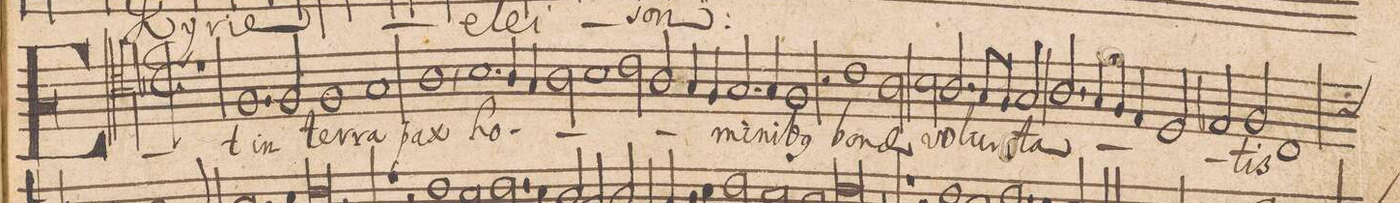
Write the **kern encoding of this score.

**kern	**text
*I"[TENOR.]	*
*clefC4	*
*k[b-]	*
*met(C|)	*
*M2/1	*
1r	.
1.F/	Et
=2-	=2-
2F/	in
1F/	ter-
=3-	=3-
1G/	-ra
1A\,	pax
=4-	=4-
1.B-\	ho-
4A/	.
4G/	.
=5-	=5-
*2\right	*
2A\	.
1B-\	.
2c\	.
=6-	=6-
2A/	.
4G/	.
4F/	.
2.G/	mi-
4G/	-ni-
=7-	=7-
1F/	-b(us)
2r	.
1c\	bo-
=8-	=8-
2A\	-nae
2B-\	vo-
2.A/	-lun-
=9-	=9-
8G/L	.
8F/J	.
2G/	-ta-
2.A/	.
4G/	.
=10-	=10-
4F/	.
4E/	.
2D/	.
2E-X/	.
2F/	.
=11-	=11-
*custos:A	*
1C/	-tis
*-	*-
